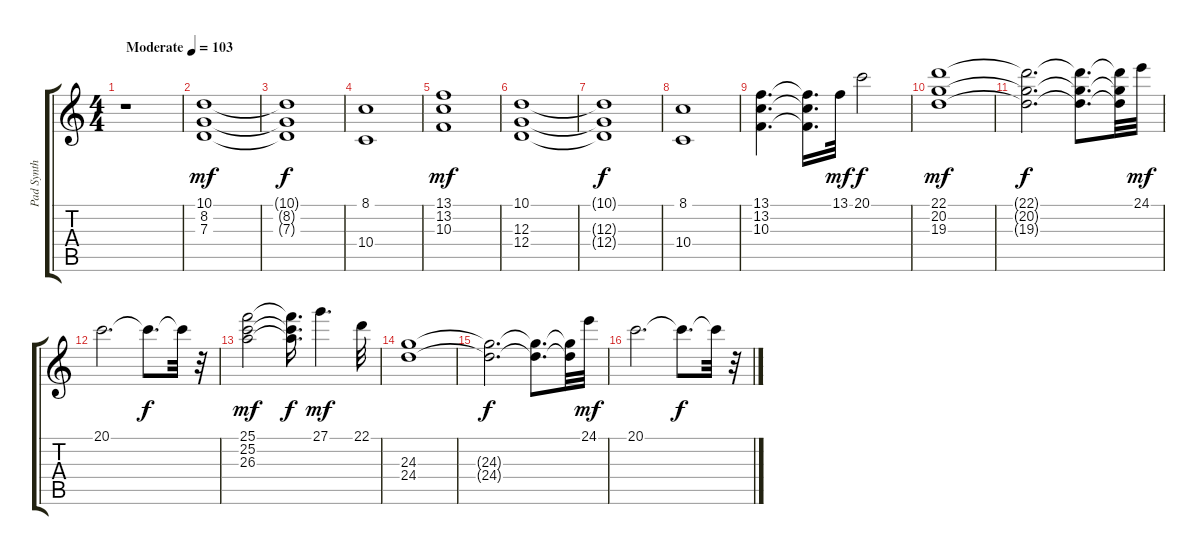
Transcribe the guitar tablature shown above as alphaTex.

\track ("Pad Synth" "Pad Synth") {instrument synthstrings1}
\staff {score tabs}
\tuning (E4 B3 G3 D3 A2 E2) {hide}
\ts (4 4)
\tempo (103 "Moderate")
\clef g2
\ks c
r.1{dy mf instrument synthstrings1} |
(10.1 8.2 7.3).1 |
(10.1{t} 8.2{t} 7.3{t}).1{dy f} |
(8.1 10.4).1 |
(13.1 13.2 10.3).1{dy mf} |
(10.1 12.3 12.4).1 |
(10.1{t} 12.3{t} 12.4{t}).1{dy f} |
(8.1 10.4).1 |
(13.1 13.2 10.3).4{d} (13.1{t} 13.2{t} 10.3{t}).16{d} 13.1.32{dy mf} 20.1.2{dy f} |
(22.1 20.2 19.3).1{dy mf} |
(22.1{t} 20.2{t} 19.3{t}).2{d dy f} (22.1{t} 20.2{t} 19.3{t}).8{d} (22.1{t} 20.2{t} 19.3{t}).32 24.1.32{dy mf} |
20.1.2{d} 20.1{t}.8{d dy f} 20.1{t}.32 r.32 |
(25.1 25.2 26.3).2{dy mf} (25.1{t} 25.2{t} 26.3{t}).16{d dy f} 27.1.4{d dy mf} 22.1.32 |
(24.3 24.4).1 |
(24.3{t} 24.4{t}).2{d dy f} (24.3{t} 24.4{t}).8{d} (24.3{t} 24.4{t}).32 24.1.32{dy mf} |
20.1.2{d} 20.1{t}.8{d dy f} 20.1{t}.32 r.32
